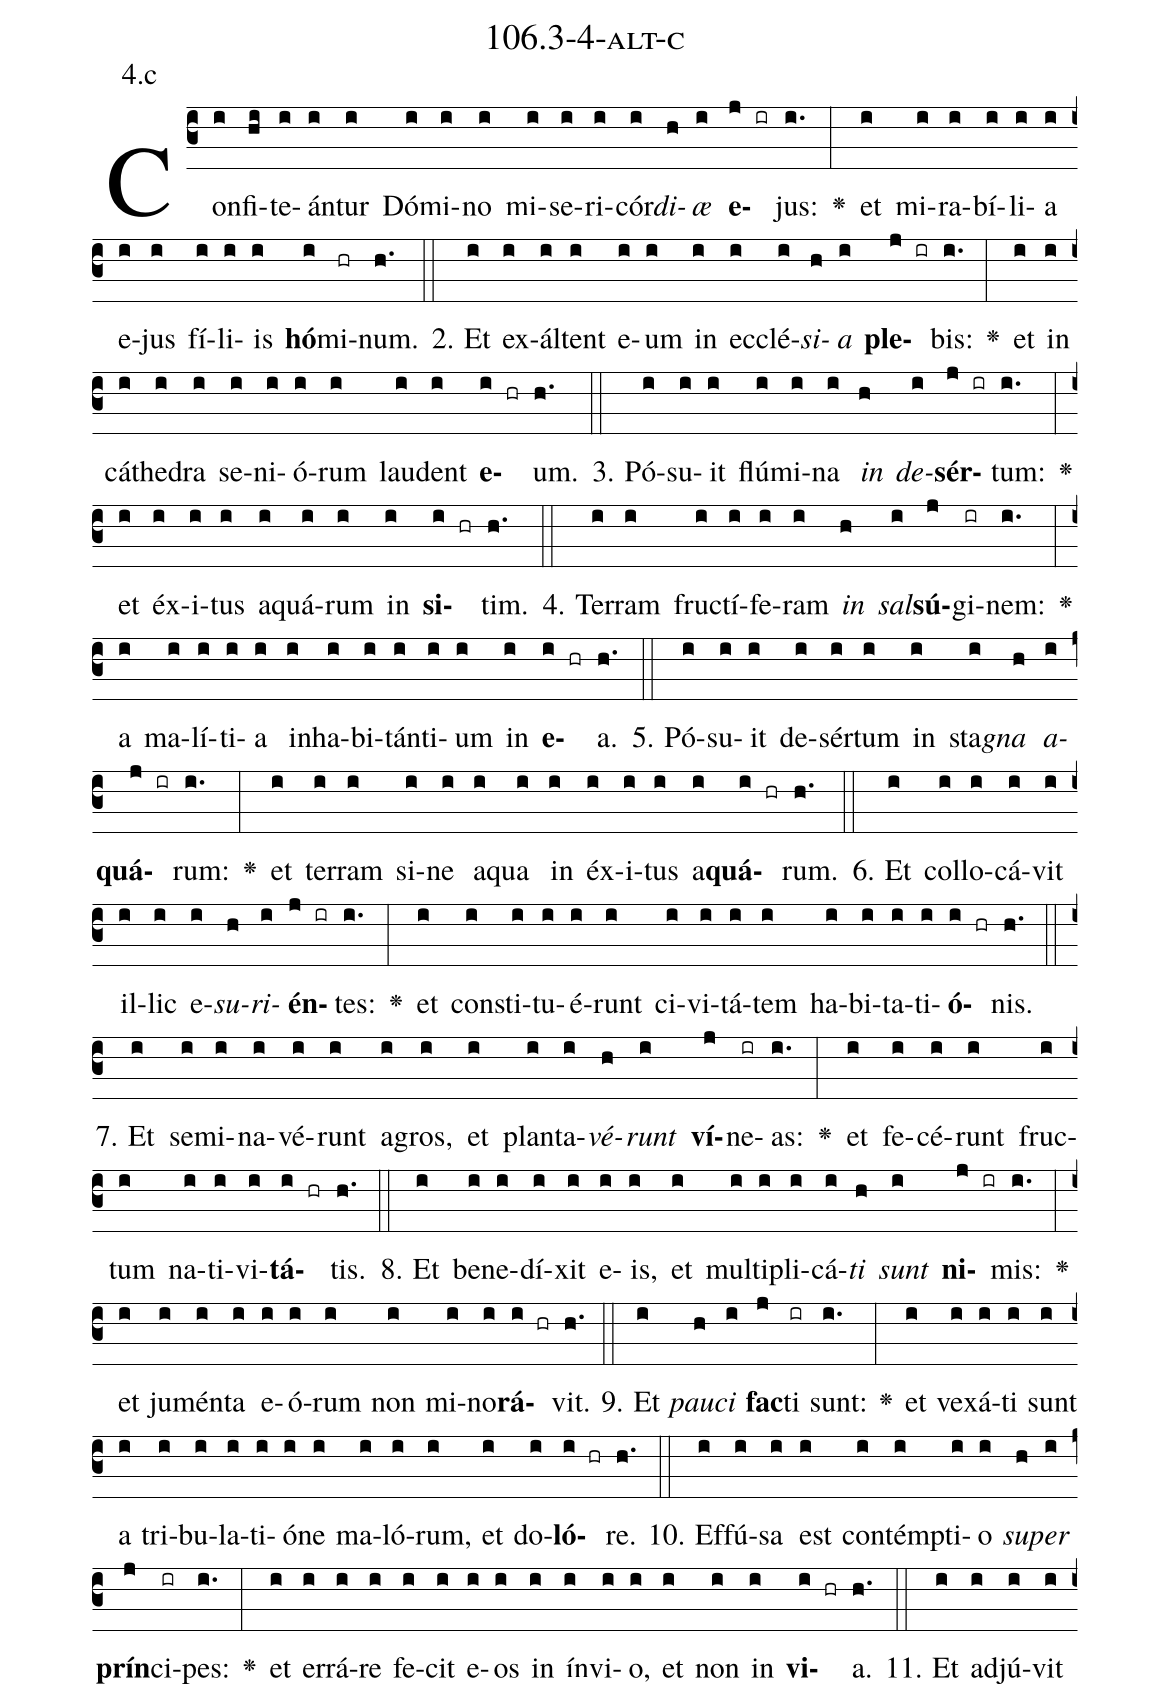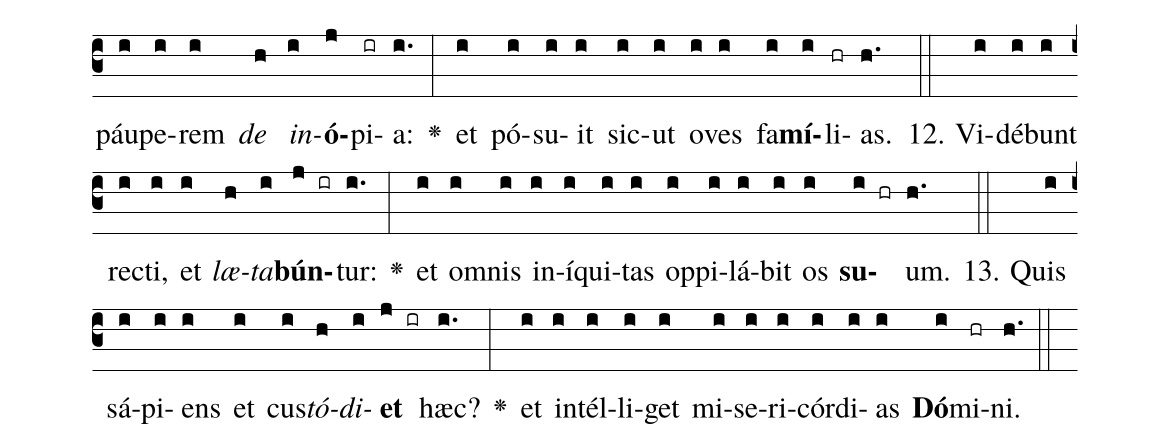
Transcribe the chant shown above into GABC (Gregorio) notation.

name: 106.3-4-alt-c;
annotation: 4.c;
%%
(c3)Con(i)fi(hi)te(i)án(i)tur(i) Dó(i)mi(i)no(i) mi(i)se(i)ri(i)cór(i)<i>di</i>(h)<i>æ</i>(i) <b>e</b>(j ir)jus:(i.) <v>\greheightstar</v>(:) et(i) mi(i)ra(i)bí(i)li(i)a(i) e(i)jus(i) fí(i)li(i)is(i) <b>hó</b>(i)mi(hr)num.(h.) (::)
2. Et(i) ex(i)ál(i)tent(i) e(i)um(i) in(i) ec(i)clé(i)<i>si</i>(h)<i>a</i>(i) <b>ple</b>(j ir)bis:(i.) <v>\greheightstar</v>(:) et(i) in(i) cá(i)the(i)dra(i) se(i)ni(i)ó(i)rum(i) lau(i)dent(i) <b>e</b>(i hr)um.(h.) (::)
3. Pó(i)su(i)it(i) flú(i)mi(i)na(i) <i>in</i>(h) <i>de</i>(i)<b>sér</b>(j ir)tum:(i.) <v>\greheightstar</v>(:) et(i) éx(i)i(i)tus(i) a(i)quá(i)rum(i) in(i) <b>si</b>(i hr)tim.(h.) (::)
4. Ter(i)ram(i) fruc(i)tí(i)fe(i)ram(i) <i>in</i>(h) <i>sal</i>(i)<b>sú</b>(j)gi(ir)nem:(i.) <v>\greheightstar</v>(:) a(i) ma(i)lí(i)ti(i)a(i) in(i)ha(i)bi(i)tán(i)ti(i)um(i) in(i) <b>e</b>(i hr)a.(h.) (::)
5. Pó(i)su(i)it(i) de(i)sér(i)tum(i) in(i) sta(i)<i>gna</i>(h) <i>a</i>(i)<b>quá</b>(j ir)rum:(i.) <v>\greheightstar</v>(:) et(i) ter(i)ram(i) si(i)ne(i) a(i)qua(i) in(i) éx(i)i(i)tus(i) a(i)<b>quá</b>(i hr)rum.(h.) (::)
6. Et(i) col(i)lo(i)cá(i)vit(i) il(i)lic(i) e(i)<i>su</i>(h)<i>ri</i>(i)<b>én</b>(j ir)tes:(i.) <v>\greheightstar</v>(:) et(i) con(i)sti(i)tu(i)é(i)runt(i) ci(i)vi(i)tá(i)tem(i) ha(i)bi(i)ta(i)ti(i)<b>ó</b>(i hr)nis.(h.) (::)
7. Et(i) se(i)mi(i)na(i)vé(i)runt(i) a(i)gros,(i) et(i) plan(i)ta(i)<i>vé</i>(h)<i>runt</i>(i) <b>ví</b>(j)ne(ir)as:(i.) <v>\greheightstar</v>(:) et(i) fe(i)cé(i)runt(i) fruc(i)tum(i) na(i)ti(i)vi(i)<b>tá</b>(i hr)tis.(h.) (::)
8. Et(i) be(i)ne(i)dí(i)xit(i) e(i)is,(i) et(i) mul(i)ti(i)pli(i)cá(i)<i>ti</i>(h) <i>sunt</i>(i) <b>ni</b>(j ir)mis:(i.) <v>\greheightstar</v>(:) et(i) ju(i)mén(i)ta(i) e(i)ó(i)rum(i) non(i) mi(i)no(i)<b>rá</b>(i hr)vit.(h.) (::)
9. Et(i) <i>pau</i>(h)<i>ci</i>(i) <b>fac</b>(j)ti(ir) sunt:(i.) <v>\greheightstar</v>(:) et(i) ve(i)xá(i)ti(i) sunt(i) a(i) tri(i)bu(i)la(i)ti(i)ó(i)ne(i) ma(i)ló(i)rum,(i) et(i) do(i)<b>ló</b>(i hr)re.(h.) (::)
10. Ef(i)fú(i)sa(i) est(i) con(i)témp(i)ti(i)o(i) <i>su</i>(h)<i>per</i>(i) <b>prín</b>(j)ci(ir)pes:(i.) <v>\greheightstar</v>(:) et(i) er(i)rá(i)re(i) fe(i)cit(i) e(i)os(i) in(i) ín(i)vi(i)o,(i) et(i) non(i) in(i) <b>vi</b>(i hr)a.(h.) (::)
11. Et(i) ad(i)jú(i)vit(i) páu(i)pe(i)rem(i) <i>de</i>(h) <i>in</i>(i)<b>ó</b>(j)pi(ir)a:(i.) <v>\greheightstar</v>(:) et(i) pó(i)su(i)it(i) sic(i)ut(i) o(i)ves(i) fa(i)<b>mí</b>(i)li(hr)as.(h.) (::)
12. Vi(i)dé(i)bunt(i) rec(i)ti,(i) et(i) <i>læ</i>(h)<i>ta</i>(i)<b>bún</b>(j ir)tur:(i.) <v>\greheightstar</v>(:) et(i) om(i)nis(i) in(i)í(i)qui(i)tas(i) op(i)pi(i)lá(i)bit(i) os(i) <b>su</b>(i hr)um.(h.) (::)
13. Quis(i) sá(i)pi(i)ens(i) et(i) cus(i)<i>tó</i>(h)<i>di</i>(i)<b>et</b>(j ir) hæc?(i.) <v>\greheightstar</v>(:) et(i) in(i)tél(i)li(i)get(i) mi(i)se(i)ri(i)cór(i)di(i)as(i) <b>Dó</b>(i)mi(hr)ni.(h.) (::)
